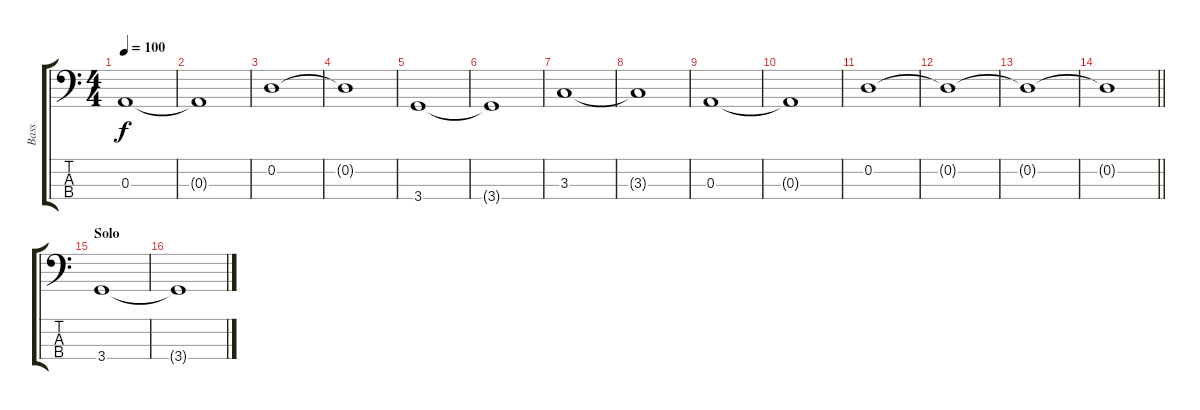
\track ("Bass" "Bass") {instrument electricbassfinger}
\staff {score tabs}
\tuning (G2 D2 A1 E1) {hide}
\ts (4 4)
\tempo 100
\clef f4
\ks c
0.3.1{dy f} |
0.3{t}.1 |
0.2.1 |
0.2{t}.1 |
3.4.1 |
3.4{t}.1 |
3.3.1 |
3.3{t}.1 |
0.3.1 |
0.3{t}.1 |
0.2.1 |
0.2{t}.1 |
0.2{t}.1 |
\barLineRight lightlight
0.2{t}.1 |
\section ("" "Solo")
3.4.1 |
3.4{t}.1
